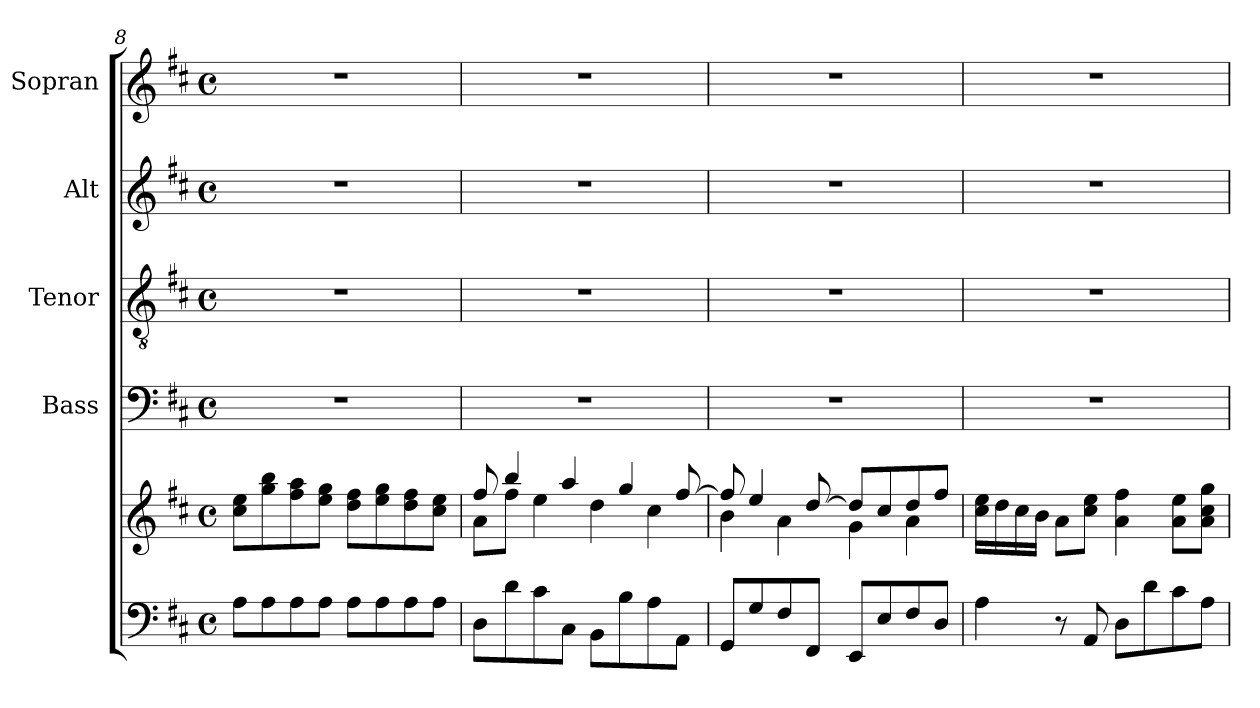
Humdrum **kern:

**kern	**kern	**kern	**kern	**kern	**kern
*part5	*part5	*part4	*part3	*part2	*part1
*staff6	*staff5	*staff4	*staff3	*staff2	*staff1
*	*	*I"Bass	*I"Tenor	*I"Alt	*I"Sopran
*	*	*I'B.	*I'T.	*I'A.	*I'S.
*clefF4	*clefG2	*clefF4	*clefGv2	*clefG2	*clefG2
*k[f#c#]	*k[f#c#]	*k[f#c#]	*k[f#c#]	*k[f#c#]	*k[f#c#]
*D:	*D:	*D:	*D:	*D:	*D:
*M4/4	*M4/4	*M4/4	*M4/4	*M4/4	*M4/4
*met(c)	*met(c)	*met(c)	*met(c)	*met(c)	*met(c)
=8	=8	=8	=8	=8	=8
8A\L	8cc#\ 8ee\L	1r	1r	1r	1r
8A\	8gg\ 8bb\	.	.	.	.
8A\	8ff#\ 8aa\	.	.	.	.
8A\J	8ee\ 8gg\J	.	.	.	.
8A\L	8dd\ 8ff#\L	.	.	.	.
8A\	8ee\ 8gg\	.	.	.	.
8A\	8dd\ 8ff#\	.	.	.	.
8A\J	8cc#\ 8ee\J	.	.	.	.
!!LO:PB:g=z
=9	=9	=9	=9	=9	=9
*	*^	*	*	*	*
8D\L	8ff#/	8a\L	1r	1r	1r	1r
8d\	4bb/	8ff#\J	.	.	.	.
8c#\	.	4ee\	.	.	.	.
8C#\J	4aa/	.	.	.	.	.
8BB\L	.	4dd\	.	.	.	.
8B\	4gg/	.	.	.	.	.
8A\	.	4cc#\	.	.	.	.
8AA\J	[>8ff#/	.	.	.	.	.
=10	=10	=10	=10	=10	=10	=10
8GG/L	8ff#/]	4b\	1r	1r	1r	1r
8G/	4ee/	.	.	.	.	.
8F#/	.	4a\	.	.	.	.
8FF#/J	[>8dd/	.	.	.	.	.
8EE/L	8dd/L]	4g\	.	.	.	.
8E/	8cc#/	.	.	.	.	.
8F#/	8dd/	4a\	.	.	.	.
8D/J	8ff#/J	.	.	.	.	.
*	*v	*v	*	*	*	*
=11	=11	=11	=11	=11	=11
4A\	16cc#\ 16ee\LL	1r	1r	1r	1r
.	16dd\	.	.	.	.
.	16cc#\	.	.	.	.
.	16b\JJ	.	.	.	.
8r	8a\L	.	.	.	.
8AA/	8cc#\ 8ee\J	.	.	.	.
8D\L	4a\ 4ff#\	.	.	.	.
8d\	.	.	.	.	.
8c#\	8a\ 8ee\L	.	.	.	.
8A\J	8a\ 8cc#\ 8gg\J	.	.	.	.
=	=	=	=	=	=
*-	*-	*-	*-	*-	*-
